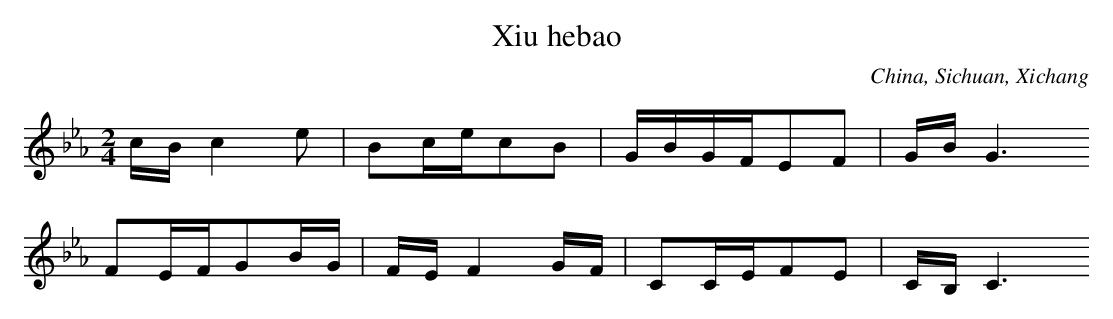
X:1
T: Xiu hebao
O: China, Sichuan, Xichang
M: 2/4
L: 1/16
K: Eb
cBc4e2 | B2cec2B2 | GBGFE2F2 | GBG6
F2EFG2BG | FEF4GF | C2CEF2E2 | CB,C6
